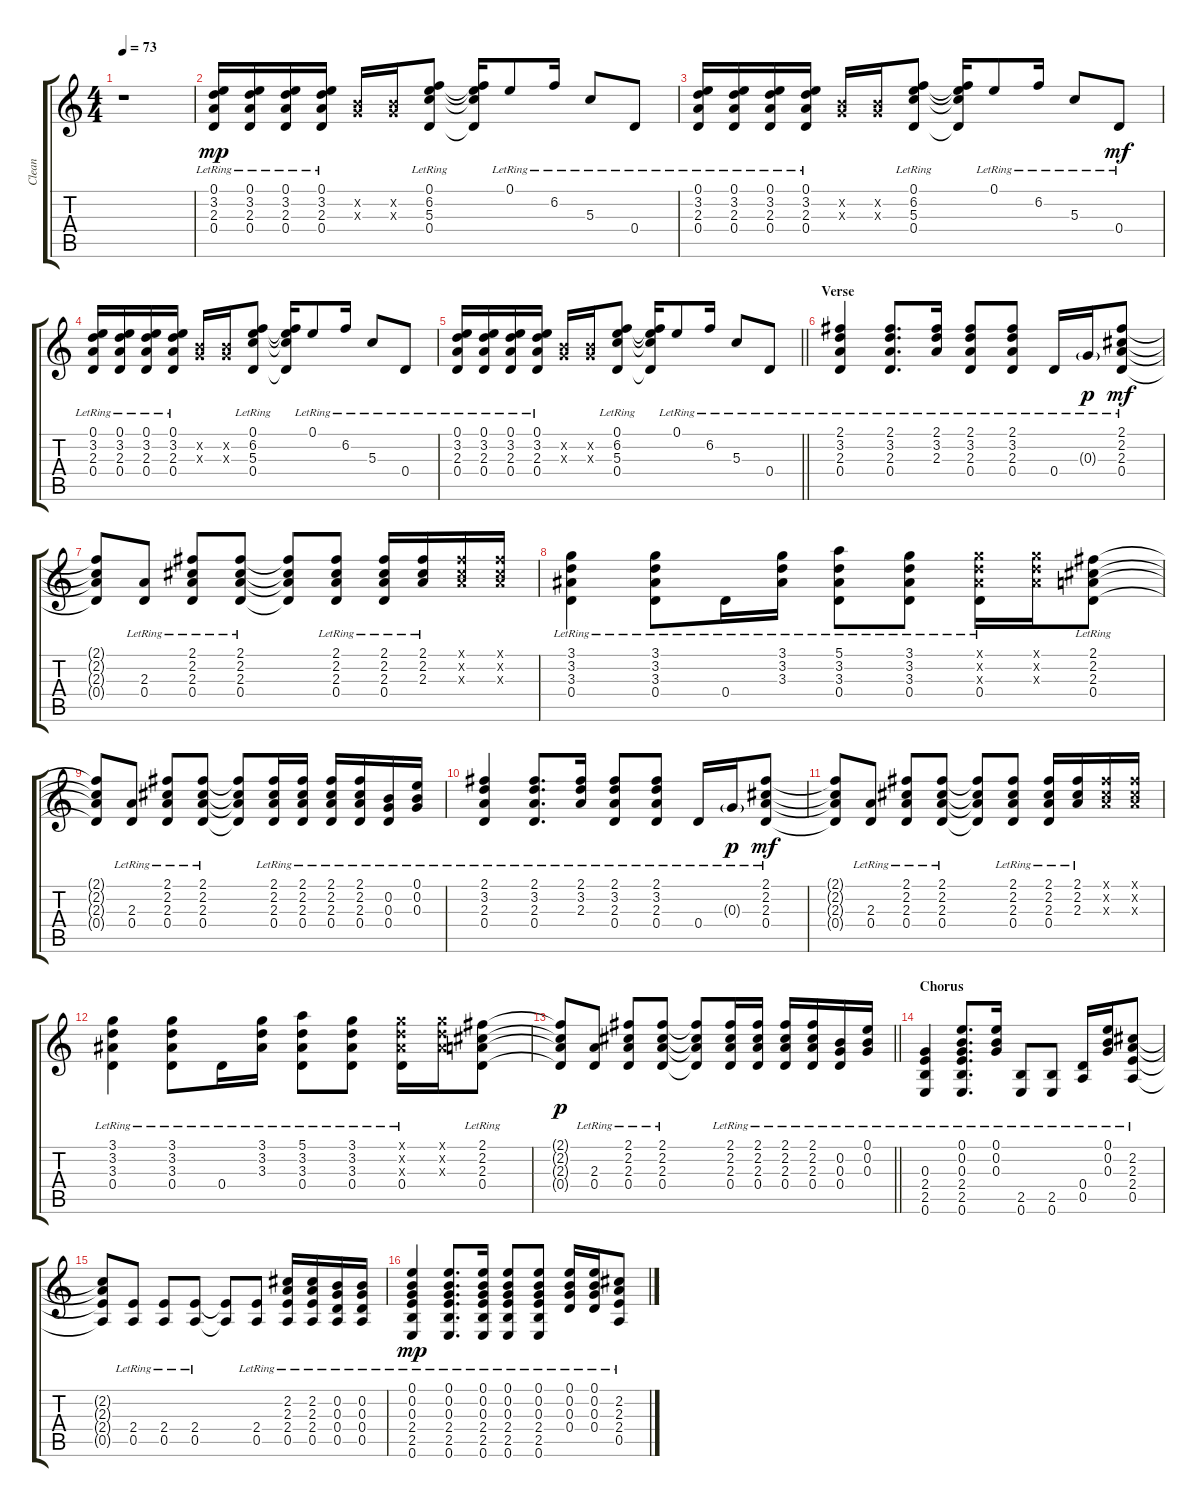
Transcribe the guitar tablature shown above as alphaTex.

\track ("Clean" "Clean") {instrument electricguitarclean}
\staff {score tabs}
\tuning (E4 B3 G3 D3 A2 E2) {hide}
\ts (4 4)
\tempo 73
\clef g2
\ks c
r.1{dy mp instrument electricguitarclean} |
(0.1{lr} 3.2{lr} 2.3{lr} 0.4{lr}).16 (0.1{lr} 3.2{lr} 2.3{lr} 0.4{lr}).16 (0.1{lr} 3.2{lr} 2.3{lr} 0.4{lr}).16 (0.1{lr} 3.2{lr} 2.3{lr} 0.4{lr}).16 (0.2{x} 0.3{x}).16 (0.2{x} 0.3{x}).16 (0.1{lr} 6.2{lr} 5.3{lr} 0.4{lr}).8 (0.1{t} 6.2{t} 5.3{t} 0.4{t}).16 0.1{lr}.8 6.2{lr}.16 5.3{lr}.8 0.4{lr}.8 |
(0.1{lr} 3.2{lr} 2.3{lr} 0.4{lr}).16 (0.1{lr} 3.2{lr} 2.3{lr} 0.4{lr}).16 (0.1{lr} 3.2{lr} 2.3{lr} 0.4{lr}).16 (0.1{lr} 3.2{lr} 2.3{lr} 0.4{lr}).16 (0.2{x} 0.3{x}).16 (0.2{x} 0.3{x}).16 (0.1{lr} 6.2{lr} 5.3{lr} 0.4{lr}).8 (0.1{t} 6.2{t} 5.3{t} 0.4{t}).16 0.1{lr}.8 6.2{lr}.16 5.3{lr}.8 0.4{lr}.8{dy mf} |
(0.1{lr} 3.2{lr} 2.3{lr} 0.4{lr}).16 (0.1{lr} 3.2{lr} 2.3{lr} 0.4{lr}).16 (0.1{lr} 3.2{lr} 2.3{lr} 0.4{lr}).16 (0.1{lr} 3.2{lr} 2.3{lr} 0.4{lr}).16 (0.2{x} 0.3{x}).16 (0.2{x} 0.3{x}).16 (0.1{lr} 6.2{lr} 5.3{lr} 0.4{lr}).8 (0.1{t} 6.2{t} 5.3{t} 0.4{t}).16 0.1{lr}.8 6.2{lr}.16 5.3{lr}.8 0.4{lr}.8 |
\barLineRight lightlight
(0.1{lr} 3.2{lr} 2.3{lr} 0.4{lr}).16 (0.1{lr} 3.2{lr} 2.3{lr} 0.4{lr}).16 (0.1{lr} 3.2{lr} 2.3{lr} 0.4{lr}).16 (0.1{lr} 3.2{lr} 2.3{lr} 0.4{lr}).16 (0.2{x} 0.3{x}).16 (0.2{x} 0.3{x}).16 (0.1{lr} 6.2{lr} 5.3{lr} 0.4{lr}).8 (0.1{t} 6.2{t} 5.3{t} 0.4{t}).16 0.1{lr}.8 6.2{lr}.16 5.3{lr}.8 0.4{lr}.8 |
\section ("" "Verse")
(2.1{lr} 3.2{lr} 2.3{lr} 0.4{lr}).4 (2.1{lr} 3.2{lr} 2.3{lr} 0.4{lr}).8{d} (2.1{lr} 3.2{lr} 2.3{lr}).16 (2.1{lr} 3.2{lr} 2.3{lr} 0.4{lr}).8 (2.1{lr} 3.2{lr} 2.3{lr} 0.4{lr}).8 0.4{lr}.16 0.3{g lr}.16{dy p} (2.1{lr} 2.2{lr} 2.3{lr} 0.4{lr}).8{dy mf} |
(2.1{t} 2.2{t} 2.3{t} 0.4{t}).8 (2.3{lr} 0.4{lr}).8 (2.1{lr} 2.2{lr} 2.3{lr} 0.4{lr}).8 (2.1{lr} 2.2{lr} 2.3{lr} 0.4{lr}).8 (2.1{t} 2.2{t} 2.3{t} 0.4{t}).8 (2.1{lr} 2.2{lr} 2.3{lr} 0.4{lr}).8 (2.1{lr} 2.2{lr} 2.3{lr} 0.4{lr}).16 (2.1{lr} 2.2{lr} 2.3{lr}).16 (2.1{x} 2.2{x} 2.3{x}).16 (2.1{x} 2.2{x} 2.3{x}).16 |
(3.1{lr} 3.2{lr} 3.3{lr} 0.4{lr}).4 (3.1{lr} 3.2{lr} 3.3{lr} 0.4{lr}).8 0.4{lr}.16 (3.1{lr} 3.2{lr} 3.3{lr}).16 (5.1{lr} 3.2{lr} 3.3{lr} 0.4{lr}).8 (3.1{lr} 3.2{lr} 3.3{lr} 0.4{lr}).8 (3.1{x} 3.2{x} 3.3{x} 0.4{lr}).16 (3.1{x} 3.2{x} 3.3{x}).16 (2.1{lr} 2.2{lr} 2.3{lr} 0.4{lr}).8 |
(2.1{t} 2.2{t} 2.3{t} 0.4{t}).8 (2.3{lr} 0.4{lr}).8 (2.1{lr} 2.2{lr} 2.3{lr} 0.4{lr}).8 (2.1{lr} 2.2{lr} 2.3{lr} 0.4{lr}).8 (2.1{t} 2.2{t} 2.3{t} 0.4{t}).8 (2.1{lr} 2.2{lr} 2.3{lr} 0.4{lr}).16 (2.1{lr} 2.2{lr} 2.3{lr} 0.4{lr}).16 (2.1{lr} 2.2{lr} 2.3{lr} 0.4{lr}).16 (2.1{lr} 2.2{lr} 2.3{lr} 0.4{lr}).16 (0.2{lr} 0.3{lr} 0.4{lr}).16 (0.1{lr} 0.2{lr} 0.3{lr}).16 |
(2.1{lr} 3.2{lr} 2.3{lr} 0.4{lr}).4 (2.1{lr} 3.2{lr} 2.3{lr} 0.4{lr}).8{d} (2.1{lr} 3.2{lr} 2.3{lr}).16 (2.1{lr} 3.2{lr} 2.3{lr} 0.4{lr}).8 (2.1{lr} 3.2{lr} 2.3{lr} 0.4{lr}).8 0.4{lr}.16 0.3{g lr}.16{dy p} (2.1{lr} 2.2{lr} 2.3{lr} 0.4{lr}).8{dy mf} |
(2.1{t} 2.2{t} 2.3{t} 0.4{t}).8 (2.3{lr} 0.4{lr}).8 (2.1{lr} 2.2{lr} 2.3{lr} 0.4{lr}).8 (2.1{lr} 2.2{lr} 2.3{lr} 0.4{lr}).8 (2.1{t} 2.2{t} 2.3{t} 0.4{t}).8 (2.1{lr} 2.2{lr} 2.3{lr} 0.4{lr}).8 (2.1{lr} 2.2{lr} 2.3{lr} 0.4{lr}).16 (2.1{lr} 2.2{lr} 2.3{lr}).16 (2.1{x} 2.2{x} 2.3{x}).16 (2.1{x} 2.2{x} 2.3{x}).16 |
(3.1{lr} 3.2{lr} 3.3{lr} 0.4{lr}).4 (3.1{lr} 3.2{lr} 3.3{lr} 0.4{lr}).8 0.4{lr}.16 (3.1{lr} 3.2{lr} 3.3{lr}).16 (5.1{lr} 3.2{lr} 3.3{lr} 0.4{lr}).8 (3.1{lr} 3.2{lr} 3.3{lr} 0.4{lr}).8 (3.1{x} 3.2{x} 3.3{x} 0.4{lr}).16 (3.1{x} 3.2{x} 3.3{x}).16 (2.1{lr} 2.2{lr} 2.3{lr} 0.4{lr}).8 |
\barLineRight lightlight
(2.1{t} 2.2{t} 2.3{t} 0.4{t}).8{dy p} (2.3{lr} 0.4{lr}).8 (2.1{lr} 2.2{lr} 2.3{lr} 0.4{lr}).8 (2.1{lr} 2.2{lr} 2.3{lr} 0.4{lr}).8 (2.1{t} 2.2{t} 2.3{t} 0.4{t}).8 (2.1{lr} 2.2{lr} 2.3{lr} 0.4{lr}).16 (2.1{lr} 2.2{lr} 2.3{lr} 0.4{lr}).16 (2.1{lr} 2.2{lr} 2.3{lr} 0.4{lr}).16 (2.1{lr} 2.2{lr} 2.3{lr} 0.4{lr}).16 (0.2{lr} 0.3{lr} 0.4{lr}).16 (0.1{lr} 0.2{lr} 0.3{lr}).16 |
\section ("" "Chorus")
(0.3{lr} 2.4{lr} 2.5{lr} 0.6{lr}).4 (0.1{lr} 0.2{lr} 0.3{lr} 2.4{lr} 2.5{lr} 0.6{lr}).8{d} (0.1{lr} 0.2{lr} 0.3{lr}).16 (2.5{lr} 0.6{lr}).8 (2.5{lr} 0.6{lr}).8 (0.4{lr} 0.5{lr}).16 (0.1{lr} 0.2{lr} 0.3{lr}).16 (2.2{lr} 2.3{lr} 2.4{lr} 0.5{lr}).8 |
(2.2{t} 2.3{t} 2.4{t} 0.5{t}).8 (2.4{lr} 0.5{lr}).8 (2.4{lr} 0.5{lr}).8 (2.4{lr} 0.5{lr}).8 (2.4{t} 0.5{t}).8 (2.4{lr} 0.5{lr}).8 (2.2{lr} 2.3{lr} 2.4{lr} 0.5{lr}).16 (2.2{lr} 2.3{lr} 2.4{lr} 0.5{lr}).16 (0.2{lr} 0.3{lr} 0.4{lr} 0.5{lr}).16 (0.2{lr} 0.3{lr} 0.4{lr} 0.5{lr}).16 |
(0.1{lr} 0.2{lr} 0.3{lr} 2.4{lr} 2.5{lr} 0.6{lr}).4{dy mp} (0.1{lr} 0.2{lr} 0.3{lr} 2.4{lr} 2.5{lr} 0.6{lr}).8{d} (0.1{lr} 0.2{lr} 0.3{lr} 2.4{lr} 2.5{lr} 0.6{lr}).16 (0.1{lr} 0.2{lr} 0.3{lr} 2.4{lr} 2.5{lr} 0.6{lr}).8 (0.1{lr} 0.2{lr} 0.3{lr} 2.4{lr} 2.5{lr} 0.6{lr}).8 (0.1{lr} 0.2{lr} 0.3{lr} 0.4{lr}).16 (0.1{lr} 0.2{lr} 0.3{lr} 0.4{lr}).16 (2.2{lr} 2.3{lr} 2.4{lr} 0.5{lr}).8
